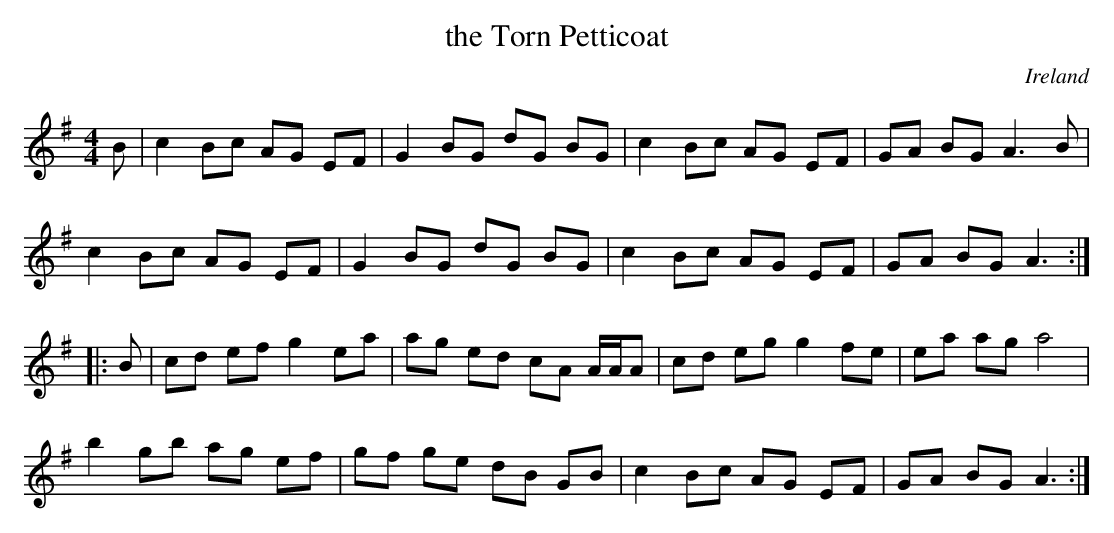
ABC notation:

X:1
T:the Torn Petticoat
O:Ireland
M:4/4
K:A dorian
B | \
c2 Bc AG EF | G2 BG dG BG | c2 Bc AG EF | GA BG A3 B |
c2 Bc AG EF | G2 BG dG BG | c2 Bc AG EF | GA BG A3 ::
B | \
cd ef g2 ea | ag ed cA A/A/A | cd eg g2 fe | ea ag a4 |
b2 gb ag ef | gf ge dB GB | c2 Bc AG EF | GA BG A3 :|
